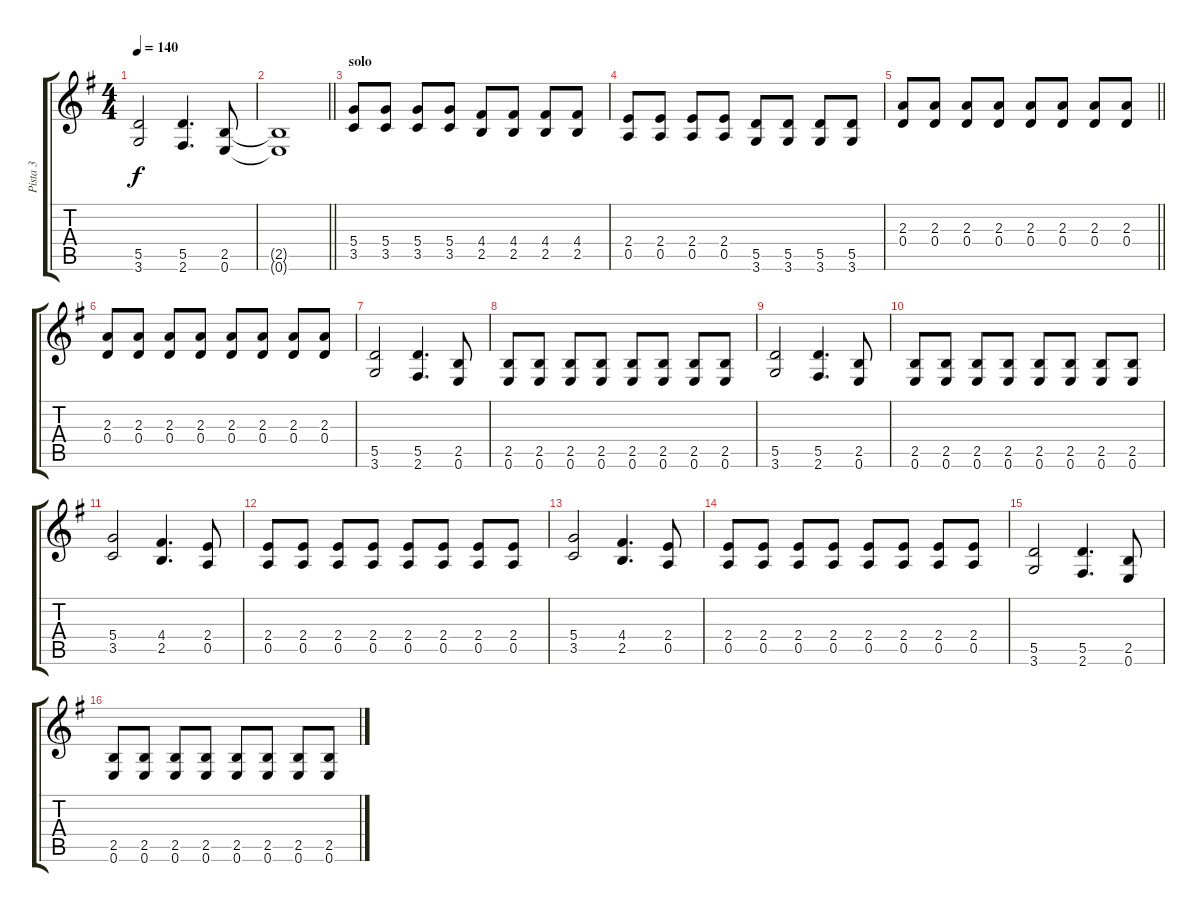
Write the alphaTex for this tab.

\track ("Pista 3" "Pista 3") {instrument distortionguitar}
\staff {score tabs}
\tuning (E4 B3 G3 D3 A2 E2) {hide}
\ts (4 4)
\tempo 140
\clef g2
\ks g
(5.5 3.6).2{dy f} (5.5 2.6).4{d} (2.5 0.6).8 |
\barLineRight lightlight
(2.5{t} 0.6{t}).1 |
\section ("" "solo")
(5.4 3.5).8 (5.4 3.5).8 (5.4 3.5).8 (5.4 3.5).8 (4.4 2.5).8 (4.4 2.5).8 (4.4 2.5).8 (4.4 2.5).8 |
(2.4 0.5).8 (2.4 0.5).8 (2.4 0.5).8 (2.4 0.5).8 (5.5 3.6).8 (5.5 3.6).8 (5.5 3.6).8 (5.5 3.6).8 |
\barLineRight lightlight
(2.3 0.4).8 (2.3 0.4).8 (2.3 0.4).8 (2.3 0.4).8 (2.3 0.4).8 (2.3 0.4).8 (2.3 0.4).8 (2.3 0.4).8 |
(2.3 0.4).8 (2.3 0.4).8 (2.3 0.4).8 (2.3 0.4).8 (2.3 0.4).8 (2.3 0.4).8 (2.3 0.4).8 (2.3 0.4).8 |
(5.5 3.6).2 (5.5 2.6).4{d} (2.5 0.6).8 |
(2.5 0.6).8 (2.5 0.6).8 (2.5 0.6).8 (2.5 0.6).8 (2.5 0.6).8 (2.5 0.6).8 (2.5 0.6).8 (2.5 0.6).8 |
(5.5 3.6).2 (5.5 2.6).4{d} (2.5 0.6).8 |
(2.5 0.6).8 (2.5 0.6).8 (2.5 0.6).8 (2.5 0.6).8 (2.5 0.6).8 (2.5 0.6).8 (2.5 0.6).8 (2.5 0.6).8 |
(5.4 3.5).2 (4.4 2.5).4{d} (2.4 0.5).8 |
(2.4 0.5).8 (2.4 0.5).8 (2.4 0.5).8 (2.4 0.5).8 (2.4 0.5).8 (2.4 0.5).8 (2.4 0.5).8 (2.4 0.5).8 |
(5.4 3.5).2 (4.4 2.5).4{d} (2.4 0.5).8 |
(2.4 0.5).8 (2.4 0.5).8 (2.4 0.5).8 (2.4 0.5).8 (2.4 0.5).8 (2.4 0.5).8 (2.4 0.5).8 (2.4 0.5).8 |
(5.5 3.6).2 (5.5 2.6).4{d} (2.5 0.6).8 |
(2.5 0.6).8 (2.5 0.6).8 (2.5 0.6).8 (2.5 0.6).8 (2.5 0.6).8 (2.5 0.6).8 (2.5 0.6).8 (2.5 0.6).8
